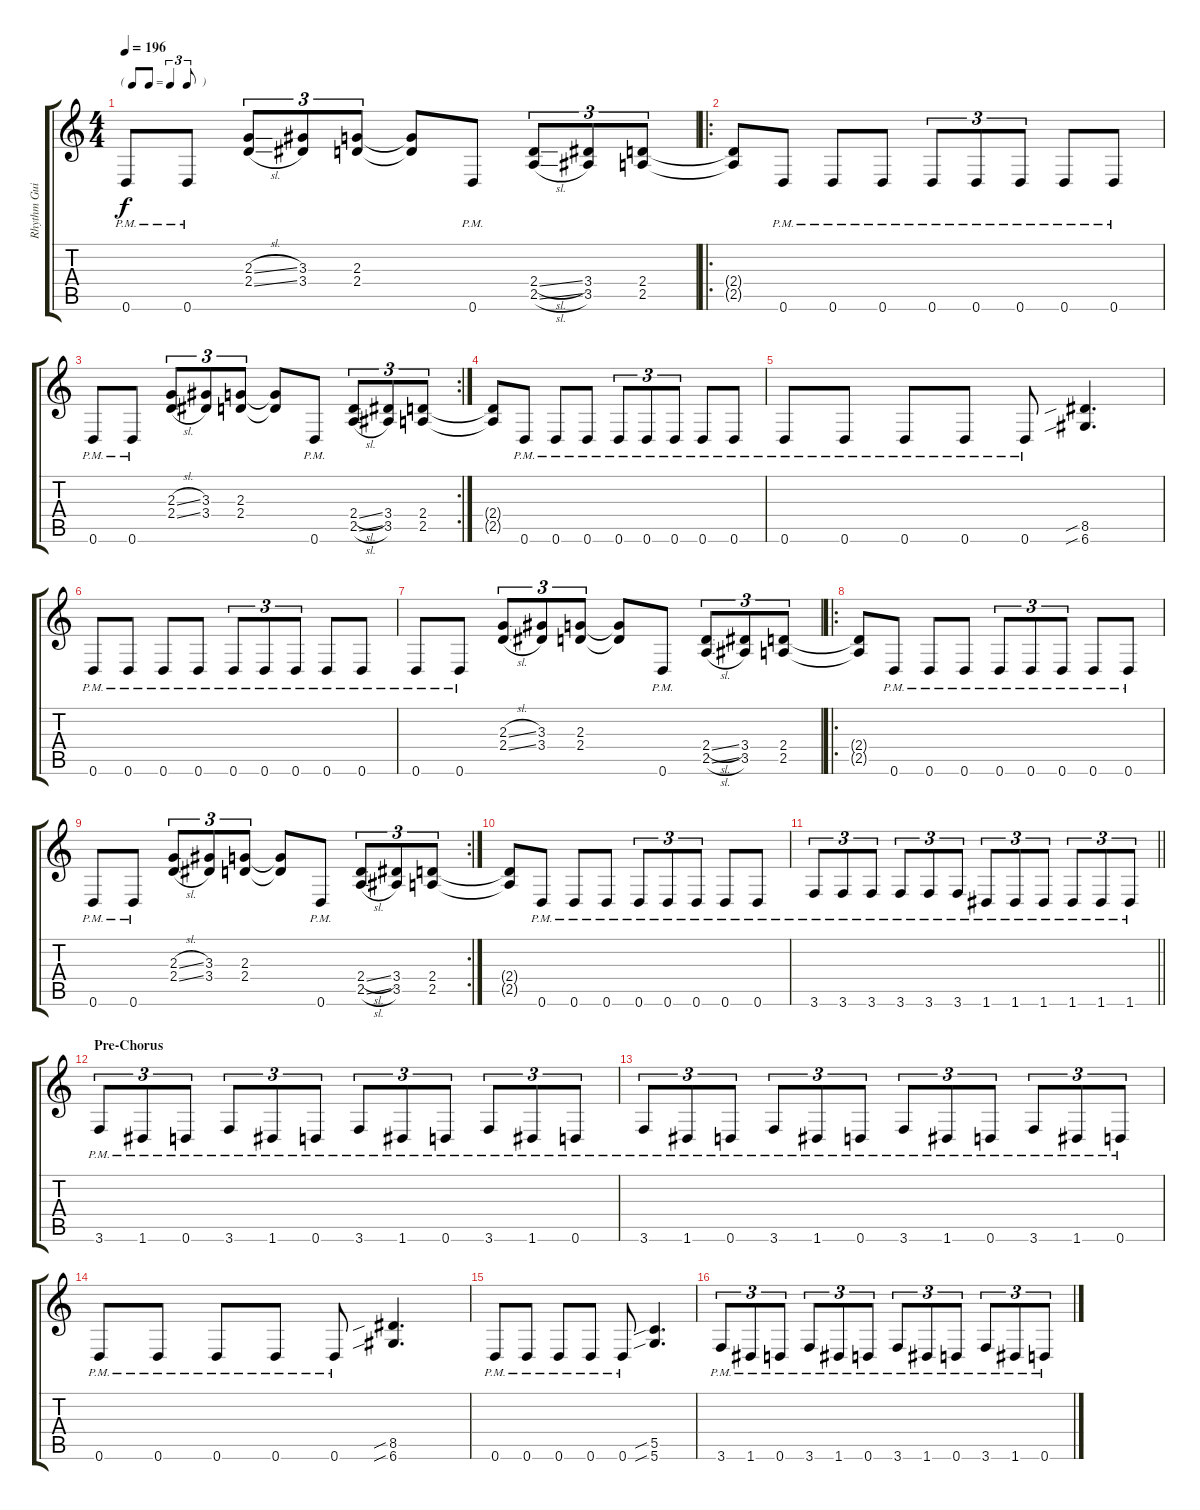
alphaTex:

\track ("Rhythm Guitar 1" "Rhythm Gui") {instrument distortionguitar}
\staff {score tabs}
\tuning (D4 A3 F3 C3 G2 D2) {hide}
\ts (4 4)
\tf triplet8th
\tempo 196
\clef g2
\ks c
0.6{pm}.8{dy f} 0.6{pm}.8 (2.3{sl} 2.4{sl}).8{tu (3 2)} (3.3 3.4).8{tu (3 2)} (2.3 2.4).8{tu (3 2)} (2.3{t} 2.4{t}).8 0.6{pm}.8 (2.4{sl} 2.5{sl}).8{tu (3 2)} (3.4 3.5).8{tu (3 2)} (2.4 2.5).8{tu (3 2)} |
\ro
(2.4{t} 2.5{t}).8 0.6{pm}.8 0.6{pm}.8 0.6{pm}.8 0.6{pm}.8{tu (3 2)} 0.6{pm}.8{tu (3 2)} 0.6{pm}.8{tu (3 2)} 0.6{pm}.8 0.6{pm}.8 |
\rc 2
0.6{pm}.8 0.6{pm}.8 (2.3{sl} 2.4{sl}).8{tu (3 2)} (3.3 3.4).8{tu (3 2)} (2.3 2.4).8{tu (3 2)} (2.3{t} 2.4{t}).8 0.6{pm}.8 (2.4{sl} 2.5{sl}).8{tu (3 2)} (3.4 3.5).8{tu (3 2)} (2.4 2.5).8{tu (3 2)} |
(2.4{t} 2.5{t}).8 0.6{pm}.8 0.6{pm}.8 0.6{pm}.8 0.6{pm}.8{tu (3 2)} 0.6{pm}.8{tu (3 2)} 0.6{pm}.8{tu (3 2)} 0.6{pm}.8 0.6{pm}.8 |
0.6{pm}.8 0.6{pm}.8 0.6{pm}.8 0.6{pm}.8 0.6{pm}.8 (8.5{sib} 6.6{sib}).4{d} |
0.6{pm}.8 0.6{pm}.8 0.6{pm}.8 0.6{pm}.8 0.6{pm}.8{tu (3 2)} 0.6{pm}.8{tu (3 2)} 0.6{pm}.8{tu (3 2)} 0.6{pm}.8 0.6{pm}.8 |
0.6{pm}.8 0.6{pm}.8 (2.3{sl} 2.4{sl}).8{tu (3 2)} (3.3 3.4).8{tu (3 2)} (2.3 2.4).8{tu (3 2)} (2.3{t} 2.4{t}).8 0.6{pm}.8 (2.4{sl} 2.5{sl}).8{tu (3 2)} (3.4 3.5).8{tu (3 2)} (2.4 2.5).8{tu (3 2)} |
\ro
(2.4{t} 2.5{t}).8 0.6{pm}.8 0.6{pm}.8 0.6{pm}.8 0.6{pm}.8{tu (3 2)} 0.6{pm}.8{tu (3 2)} 0.6{pm}.8{tu (3 2)} 0.6{pm}.8 0.6{pm}.8 |
\rc 2
0.6{pm}.8 0.6{pm}.8 (2.3{sl} 2.4{sl}).8{tu (3 2)} (3.3 3.4).8{tu (3 2)} (2.3 2.4).8{tu (3 2)} (2.3{t} 2.4{t}).8 0.6{pm}.8 (2.4{sl} 2.5{sl}).8{tu (3 2)} (3.4 3.5).8{tu (3 2)} (2.4 2.5).8{tu (3 2)} |
(2.4{t} 2.5{t}).8 0.6{pm}.8 0.6{pm}.8 0.6{pm}.8 0.6{pm}.8{tu (3 2)} 0.6{pm}.8{tu (3 2)} 0.6{pm}.8{tu (3 2)} 0.6{pm}.8 0.6{pm}.8 |
\barLineRight lightlight
3.6{pm}.8{tu (3 2)} 3.6{pm}.8{tu (3 2)} 3.6{pm}.8{tu (3 2)} 3.6{pm}.8{tu (3 2)} 3.6{pm}.8{tu (3 2)} 3.6{pm}.8{tu (3 2)} 1.6{pm}.8{tu (3 2)} 1.6{pm}.8{tu (3 2)} 1.6{pm}.8{tu (3 2)} 1.6{pm}.8{tu (3 2)} 1.6{pm}.8{tu (3 2)} 1.6{pm}.8{tu (3 2)} |
\section ("" "Pre-Chorus")
3.6{pm}.8{tu (3 2)} 1.6{pm}.8{tu (3 2)} 0.6{pm}.8{tu (3 2)} 3.6{pm}.8{tu (3 2)} 1.6{pm}.8{tu (3 2)} 0.6{pm}.8{tu (3 2)} 3.6{pm}.8{tu (3 2)} 1.6{pm}.8{tu (3 2)} 0.6{pm}.8{tu (3 2)} 3.6{pm}.8{tu (3 2)} 1.6{pm}.8{tu (3 2)} 0.6{pm}.8{tu (3 2)} |
3.6{pm}.8{tu (3 2)} 1.6{pm}.8{tu (3 2)} 0.6{pm}.8{tu (3 2)} 3.6{pm}.8{tu (3 2)} 1.6{pm}.8{tu (3 2)} 0.6{pm}.8{tu (3 2)} 3.6{pm}.8{tu (3 2)} 1.6{pm}.8{tu (3 2)} 0.6{pm}.8{tu (3 2)} 3.6{pm}.8{tu (3 2)} 1.6{pm}.8{tu (3 2)} 0.6{pm}.8{tu (3 2)} |
0.6{pm}.8 0.6{pm}.8 0.6{pm}.8 0.6{pm}.8 0.6{pm}.8 (8.5{sib} 6.6{sib}).4{d} |
0.6{pm}.8 0.6{pm}.8 0.6{pm}.8 0.6{pm}.8 0.6{pm}.8 (5.5{sib} 5.6{sib}).4{d} |
3.6{pm}.8{tu (3 2)} 1.6{pm}.8{tu (3 2)} 0.6{pm}.8{tu (3 2)} 3.6{pm}.8{tu (3 2)} 1.6{pm}.8{tu (3 2)} 0.6{pm}.8{tu (3 2)} 3.6{pm}.8{tu (3 2)} 1.6{pm}.8{tu (3 2)} 0.6{pm}.8{tu (3 2)} 3.6{pm}.8{tu (3 2)} 1.6{pm}.8{tu (3 2)} 0.6{pm}.8{tu (3 2)}
